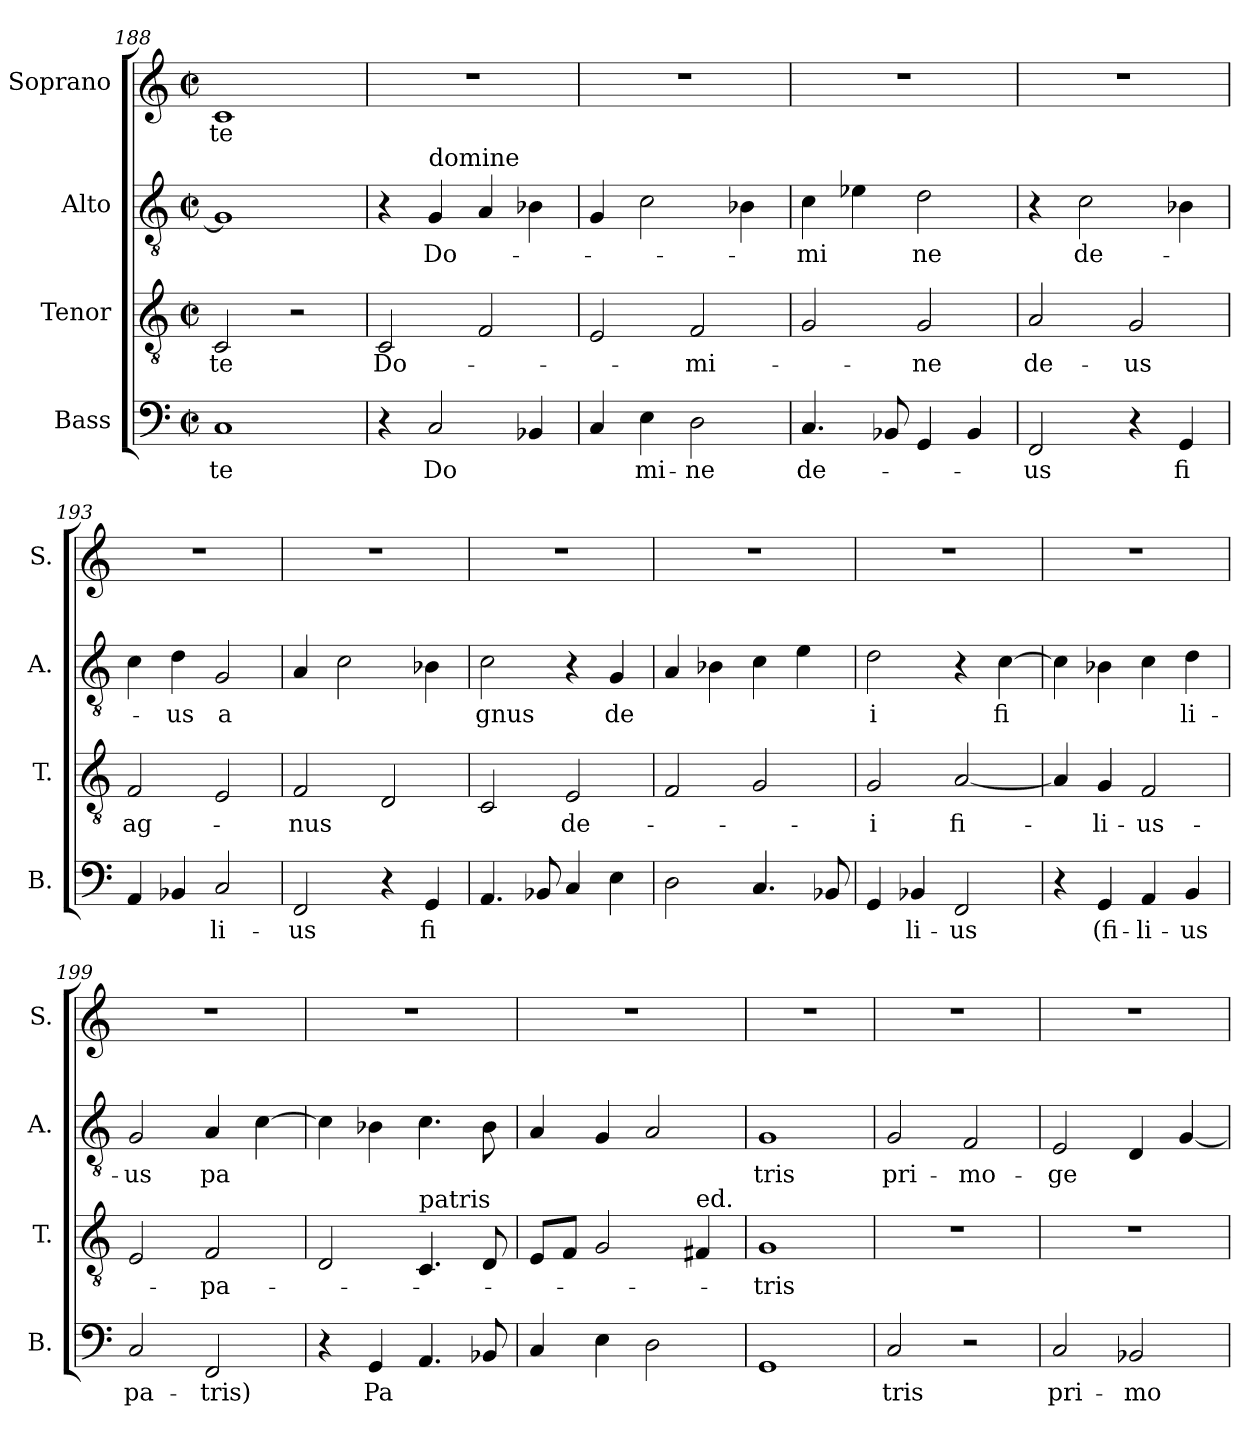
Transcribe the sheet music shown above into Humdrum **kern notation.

**kern	**text	**kern	**text	**kern	**text	**kern	**text
*part4	*part4	*part3	*part3	*part2	*part2	*part1	*part1
*staff4	*staff4	*staff3	*staff3	*staff2	*staff2	*staff1	*staff1
*I"Bass	*	*I"Tenor	*	*I"Alto	*	*I"Soprano	*
*I'B.	*	*I'T.	*	*I'A.	*	*I'S.	*
*clefF4	*	*clefGv2	*	*clefGv2	*	*clefG2	*
*k[]	*	*k[]	*	*k[]	*	*k[]	*
*M2/2	*	*M2/2	*	*M2/2	*	*M2/2	*
*met(c|)	*	*met(c|)	*	*met(c|)	*	*met(c|)	*
=188	=188	=188	=188	=188	=188	=188	=188
!	!LO:LY:b	!	!LO:LY:b	!	!	!	!LO:LY:b
1C	te	2C/	-te	1G]	.	1c	-te
.	.	2r	.	.	.	.	.
=189	=189	=189	=189	=189	=189	=189	=189
!	!	!	!LO:LY:b	!	!	!	!
4r	.	2C/	Do-	4r	.	1r	.
!	!	!	!	!LO:TX:a:t=domine	!	!	!
!	!LO:LY:b	!	!	!	!LO:LY:b	!	!
2C/	Do	.	.	4G/	Do-	.	.
.	.	2F/	.	4A/	.	.	.
4BB-X/	.	.	.	4B-X\	.	.	.
=190	=190	=190	=190	=190	=190	=190	=190
4C/	.	2E/	.	4G/	.	1r	.
!	!LO:LY:b	!	!	!	!	!	!
4E\	mi-	.	.	2c\	.	.	.
!	!LO:LY:b	!	!LO:LY:b	!	!	!	!
2D\	-ne	2F/	-mi-	.	.	.	.
.	.	.	.	4B-X\	.	.	.
=191	=191	=191	=191	=191	=191	=191	=191
!	!LO:LY:b	!	!	!	!LO:LY:b	!	!
4.C/	de-	2G/	.	4c\	-mi	1r	.
.	.	.	.	4e-X\	.	.	.
8BB-X/	.	.	.	.	.	.	.
!	!	!	!LO:LY:b	!	!LO:LY:b	!	!
4GG/	.	2G/	-ne	2d\	ne	.	.
4BB-/	.	.	.	.	.	.	.
=192	=192	=192	=192	=192	=192	=192	=192
!	!LO:LY:b	!	!LO:LY:b	!	!	!	!
2FF/	us	2A/	de-	4r	.	1r	.
!	!	!	!	!	!LO:LY:b	!	!
.	.	.	.	2c\	de-	.	.
!	!	!	!LO:LY:b	!	!	!	!
4r	.	2G/	-us	.	.	.	.
!	!LO:LY:b	!	!	!	!	!	!
4GG/	fi	.	.	4B-X\	.	.	.
=193	=193	=193	=193	=193	=193	=193	=193
!	!	!	!LO:LY:b	!	!	!	!
4AA/	.	2F/	ag-	4c\	.	1r	.
!	!	!	!	!	!LO:LY:b	!	!
4BB-X/	.	.	.	4d\	-us	.	.
!	!LO:LY:b	!	!	!	!LO:LY:b	!	!
2C/	li-	2E/	.	2G/	a	.	.
=194	=194	=194	=194	=194	=194	=194	=194
!	!LO:LY:b	!	!LO:LY:b	!	!	!	!
2FF/	-us	2F/	-nus	4A/	.	1r	.
.	.	.	.	2c\	.	.	.
4r	.	2D/	.	.	.	.	.
!	!LO:LY:b	!	!	!	!	!	!
4GG/	fi	.	.	4B-X\	.	.	.
=195	=195	=195	=195	=195	=195	=195	=195
!	!	!	!	!	!LO:LY:b	!	!
4.AA/	.	2C/	.	2c\	gnus	1r	.
8BB-X/	.	.	.	.	.	.	.
!	!	!	!LO:LY:b	!	!	!	!
4C/	.	2E/	de-	4r	.	.	.
!	!	!	!	!	!LO:LY:b	!	!
4E\	.	.	.	4G/	de	.	.
=196	=196	=196	=196	=196	=196	=196	=196
2D\	.	2F/	.	4A/	.	1r	.
.	.	.	.	4B-X\	.	.	.
4.C/	.	2G/	.	4c\	.	.	.
.	.	.	.	4e\	.	.	.
8BB-X/	.	.	.	.	.	.	.
=197	=197	=197	=197	=197	=197	=197	=197
!	!	!	!LO:LY:b	!	!LO:LY:b	!	!
4GG/	.	2G/	-i	2d\	i	1r	.
!	!LO:LY:b	!	!	!	!	!	!
4BB-X/	li-	.	.	.	.	.	.
!	!LO:LY:b	!	!LO:LY:b	!	!	!	!
2FF/	-us	[2A/	fi-	4r	.	.	.
!	!	!	!	!	!LO:LY:b	!	!
.	.	.	.	[4c\	fi	.	.
=198	=198	=198	=198	=198	=198	=198	=198
4r	.	4A/]	.	4c\]	.	1r	.
!	!LO:LY:b	!	!LO:LY:b	!	!	!	!
4GG/	(fi-	4G/	-li-	4B-X\	.	.	.
!	!LO:LY:b	!	!LO:LY:b	!	!	!	!
4AA/	-li-	2F/	-us-	4c\	.	.	.
!	!LO:LY:b	!	!	!	!LO:LY:b	!	!
4BB/	-us	.	.	4d\	li-	.	.
=199	=199	=199	=199	=199	=199	=199	=199
!	!LO:LY:b	!	!	!	!LO:LY:b	!	!
2C/	pa-	2E/	.	2G/	-us	1r	.
!	!LO:LY:b	!	!LO:LY:b	!	!LO:LY:b	!	!
2FF/	-tris)	2F/	-pa-	4A/	pa	.	.
.	.	.	.	[4c\	.	.	.
=200	=200	=200	=200	=200	=200	=200	=200
4r	.	2D/	.	4c\]	.	1r	.
!	!LO:LY:b	!	!	!	!	!	!
4GG/	Pa	.	.	4B-X\	.	.	.
!	!	!LO:TX:a:t=patris	!	!	!	!	!
4.AA/	.	4.C/	.	4.c\	.	.	.
8BB-X/	.	8D/	.	8B-\	.	.	.
=201	=201	=201	=201	=201	=201	=201	=201
4C/	.	8E/L	.	4A/	.	1r	.
.	.	8F/J	.	.	.	.	.
4E\	.	2G/	.	4G/	.	.	.
2D\	.	.	.	2A/	.	.	.
!	!	!LO:TX:a:t=ed.	!	!	!	!	!
.	.	4F#X/	.	.	.	.	.
=202	=202	=202	=202	=202	=202	=202	=202
!	!	!	!LO:LY:b	!	!LO:LY:b	!	!
1GG	.	1G	tris	1G	tris	1r	.
=203	=203	=203	=203	=203	=203	=203	=203
!	!LO:LY:b	!	!	!	!LO:LY:b	!	!
2C/	tris	1r	.	2G/	pri-	1r	.
!	!	!	!	!	!LO:LY:b	!	!
2r	.	.	.	2F/	-mo-	.	.
=204	=204	=204	=204	=204	=204	=204	=204
!	!LO:LY:b	!	!	!	!LO:LY:b	!	!
2C/	pri-	1r	.	2E/	-ge	1r	.
!	!LO:LY:b	!	!	!	!	!	!
2BB-X/	-mo-	.	.	4D/	.	.	.
.	.	.	.	[4G/	.	.	.
=	=	=	=	=	=	=	=
*-	*-	*-	*-	*-	*-	*-	*-
